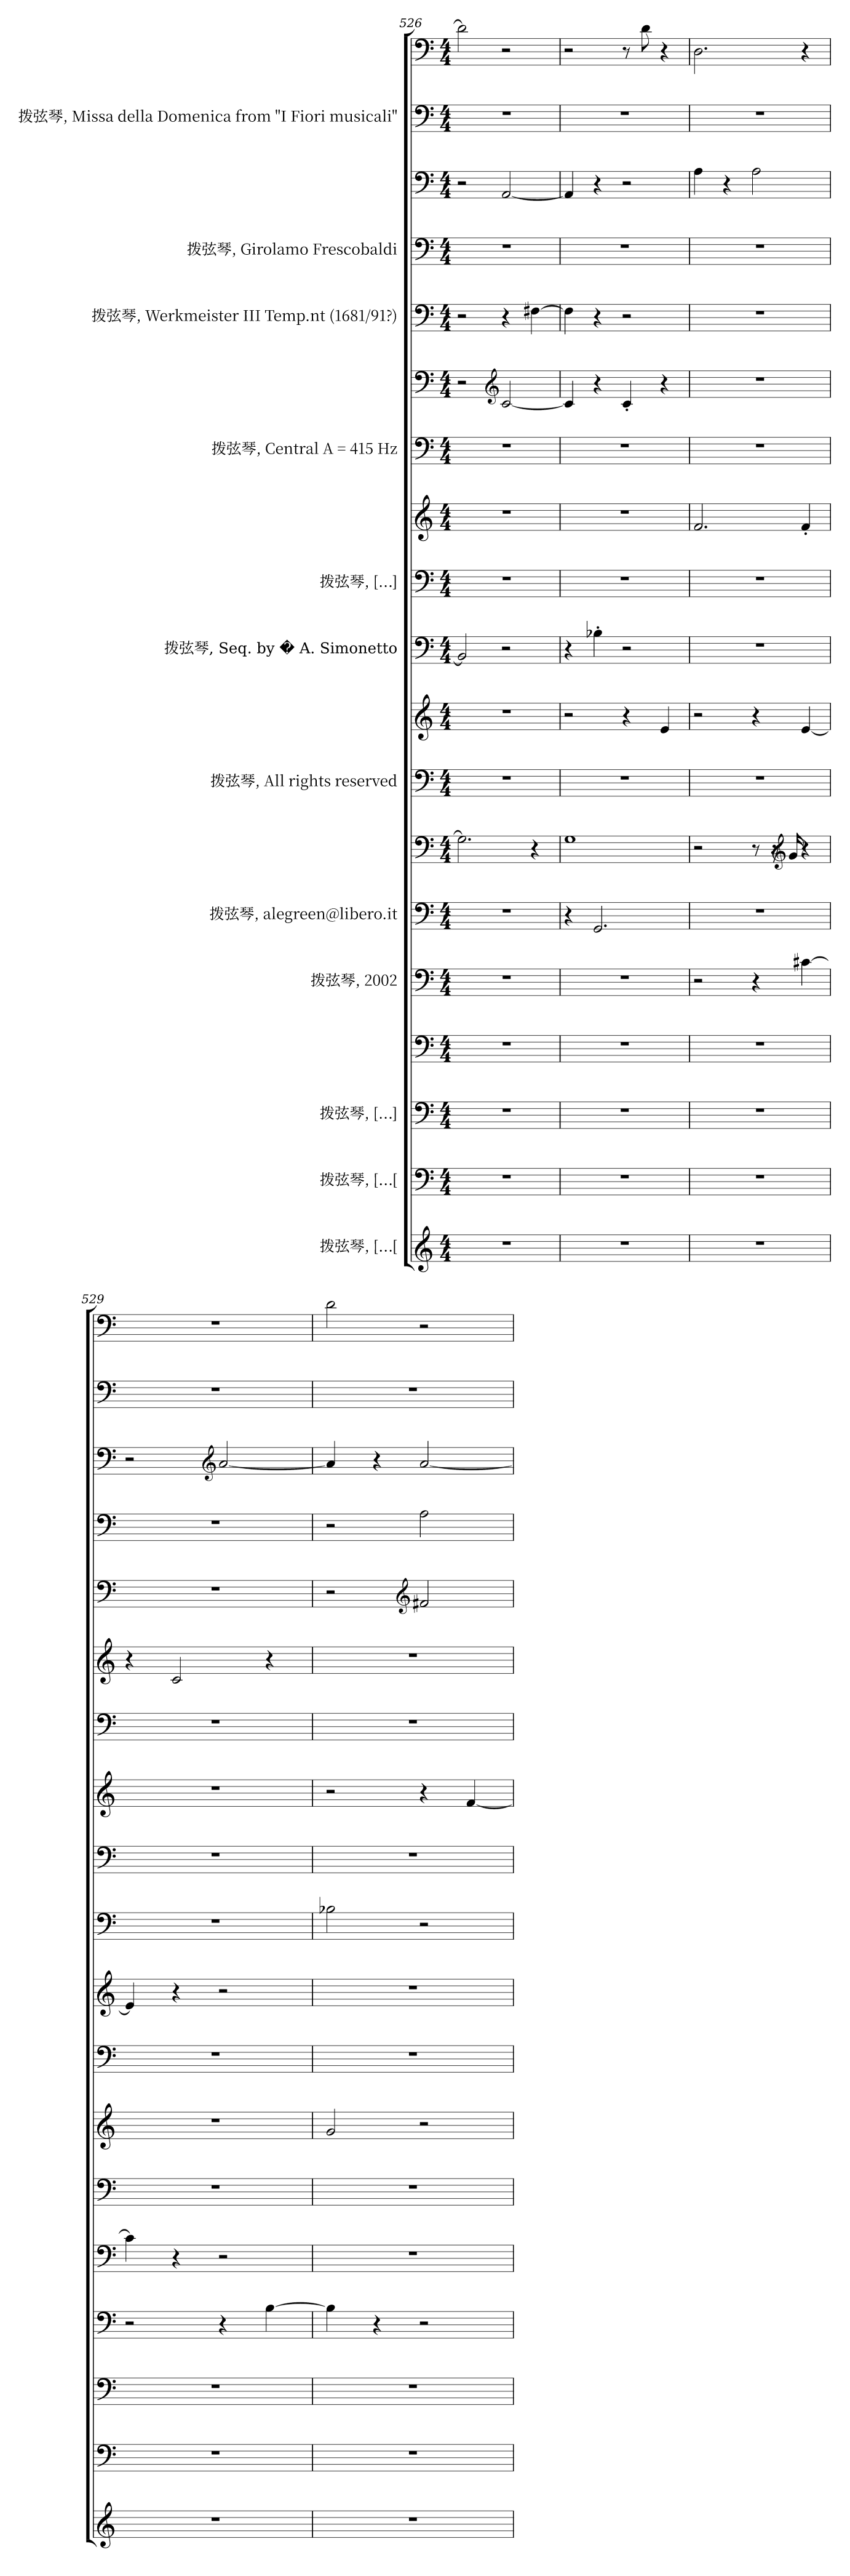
**kern	**kern	**kern	**kern	**kern	**kern	**kern	**kern	**kern	**kern	**kern	**kern	**kern	**kern	**kern	**kern	**kern	**kern	**kern
*part12	*part11	*part10	*part10	*part9	*part8	*part8	*part7	*part7	*part6	*part5	*part5	*part4	*part4	*part3	*part2	*part2	*part1	*part1
*staff19	*staff18	*staff17	*staff16	*staff15	*staff14	*staff13	*staff12	*staff11	*staff10	*staff9	*staff8	*staff7	*staff6	*staff5	*staff4	*staff3	*staff2	*staff1
*I"拨弦琴, [...[	*I"拨弦琴, [...[	*I"拨弦琴, [...]	*	*I"拨弦琴, 2002	*I"拨弦琴, alegreen@libero.it	*	*I"拨弦琴, All rights reserved	*	*I"拨弦琴, Seq. by � A. Simonetto	*I"拨弦琴, [...]	*	*I"拨弦琴, Central A = 415 Hz	*	*I"拨弦琴, Werkmeister III Temp.nt (1681/91?)	*I"拨弦琴, Girolamo Frescobaldi	*	*I"拨弦琴, Missa della Domenica from &quot;I Fiori musicali&quot;	*
*clefG2	*clefF4	*clefF4	*clefF4	*clefF4	*clefF4	*clefF4	*clefF4	*clefG2	*clefF4	*clefF4	*clefG2	*clefF4	*clefF4	*clefF4	*clefF4	*clefF4	*clefF4	*clefF4
*k[]	*k[]	*k[]	*k[]	*k[]	*k[]	*k[]	*k[]	*k[]	*k[]	*k[]	*k[]	*k[]	*k[]	*k[]	*k[]	*k[]	*k[]	*k[]
*M4/4	*M4/4	*M4/4	*M4/4	*M4/4	*M4/4	*M4/4	*M4/4	*M4/4	*M4/4	*M4/4	*M4/4	*M4/4	*M4/4	*M4/4	*M4/4	*M4/4	*M4/4	*M4/4
=526	=526	=526	=526	=526	=526	=526	=526	=526	=526	=526	=526	=526	=526	=526	=526	=526	=526	=526
1r	1r	1r	1r	1r	1r	2.G\]	1r	1r	2BB-/]	1r	1r	1r	2r	2r	1r	2r	1r	2d\]
*	*	*	*	*	*	*	*	*	*	*	*	*	*clefG2	*	*	*	*	*
.	.	.	.	.	.	.	.	.	2r	.	.	.	[2c/	4r	.	[2AA/	.	2r
.	.	.	.	.	.	4r	.	.	.	.	.	.	.	[4F#X\	.	.	.	.
=527	=527	=527	=527	=527	=527	=527	=527	=527	=527	=527	=527	=527	=527	=527	=527	=527	=527	=527
1r	1r	1r	1r	1r	4r	1G	1r	2r	4r	1r	1r	1r	4c/]	4F#\]	1r	4AA/]	1r	2r
.	.	.	.	.	2.GG/	.	.	.	4B-X'\	.	.	.	4r	4r	.	4r	.	.
.	.	.	.	.	.	.	.	4r	2r	.	.	.	4c'/	2r	.	2r	.	8r
.	.	.	.	.	.	.	.	.	.	.	.	.	.	.	.	.	.	8d\
.	.	.	.	.	.	.	.	4e/	.	.	.	.	4r	.	.	.	.	4r
=528	=528	=528	=528	=528	=528	=528	=528	=528	=528	=528	=528	=528	=528	=528	=528	=528	=528	=528
1r	1r	1r	1r	2r	1r	2r	1r	2r	1r	1r	2.f/	1r	1r	1r	1r	4A\	1r	2.D\
.	.	.	.	.	.	.	.	.	.	.	.	.	.	.	.	4r	.	.
.	.	.	.	4r	.	8r	.	4r	.	.	.	.	.	.	.	2A\	.	.
.	.	.	.	.	.	16r	.	.	.	.	.	.	.	.	.	.	.	.
*	*	*	*	*	*	*clefG2	*	*	*	*	*	*	*	*	*	*	*	*
.	.	.	.	.	.	16g/	.	.	.	.	.	.	.	.	.	.	.	.
.	.	.	.	[4c#X\	.	4r	.	[4e/	.	.	4f'/	.	.	.	.	.	.	4r
!!LO:PB:g=z
=529	=529	=529	=529	=529	=529	=529	=529	=529	=529	=529	=529	=529	=529	=529	=529	=529	=529	=529
1r	1r	1r	2r	4c#\]	1r	1r	1r	4e/]	1r	1r	1r	1r	4r	1r	1r	2r	1r	1r
.	.	.	.	4r	.	.	.	4r	.	.	.	.	2c/	.	.	.	.	.
*	*	*	*	*	*	*	*	*	*	*	*	*	*	*	*	*clefG2	*	*
.	.	.	4r	2r	.	.	.	2r	.	.	.	.	.	.	.	[2a/	.	.
.	.	.	[4B\	.	.	.	.	.	.	.	.	.	4r	.	.	.	.	.
=530	=530	=530	=530	=530	=530	=530	=530	=530	=530	=530	=530	=530	=530	=530	=530	=530	=530	=530
1r	1r	1r	4B\]	1r	1r	2g/	1r	1r	2B-X\	1r	2r	1r	1r	2r	2r	4a/]	1r	2d\
.	.	.	4r	.	.	.	.	.	.	.	.	.	.	.	.	4r	.	.
*	*	*	*	*	*	*	*	*	*	*	*	*	*	*clefG2	*	*	*	*
.	.	.	2r	.	.	2r	.	.	2r	.	4r	.	.	2f#X/	2A\	[2a/	.	2r
.	.	.	.	.	.	.	.	.	.	.	[4f/	.	.	.	.	.	.	.
=	=	=	=	=	=	=	=	=	=	=	=	=	=	=	=	=	=	=
*-	*-	*-	*-	*-	*-	*-	*-	*-	*-	*-	*-	*-	*-	*-	*-	*-	*-	*-
